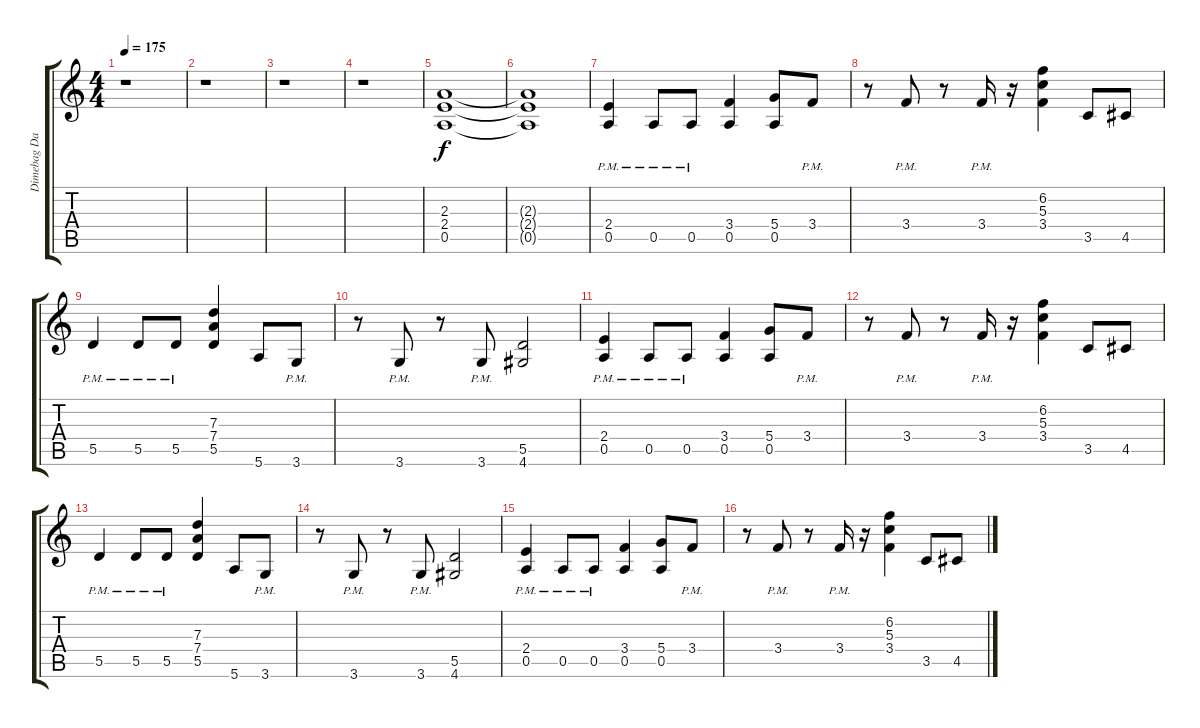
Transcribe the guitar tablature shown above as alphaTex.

\track ("Dimebag Darrell (Rythm)" "Dimebag Da") {instrument distortionguitar}
\staff {score tabs}
\tuning (E4 B3 G3 D3 A2 E2) {hide}
\ts (4 4)
\tempo 175
\clef g2
\ks c
r.1{dy f} |
r.1 |
r.1 |
r.1 |
(2.3 2.4 0.5).1{volume 16 instrument distortionguitar} |
(2.3{t} 2.4{t} 0.5{t}).1 |
(2.4{pm} 0.5{pm}).4 0.5{pm}.8 0.5{pm}.8 (3.4 0.5).4 (5.4 0.5).8 3.4{pm}.8 |
r.8 3.4{pm}.8 r.8 3.4{pm}.16 r.16 (6.2 5.3 3.4).4 3.5.8 4.5.8 |
5.5{pm}.4 5.5{pm}.8 5.5{pm}.8 (7.3 7.4 5.5).4 5.6.8 3.6{pm}.8 |
r.8 3.6{pm}.8 r.8 3.6{pm}.8 (5.5 4.6).2 |
(2.4{pm} 0.5{pm}).4 0.5{pm}.8 0.5{pm}.8 (3.4 0.5).4 (5.4 0.5).8 3.4{pm}.8 |
r.8 3.4{pm}.8 r.8 3.4{pm}.16 r.16 (6.2 5.3 3.4).4 3.5.8 4.5.8 |
5.5{pm}.4 5.5{pm}.8 5.5{pm}.8 (7.3 7.4 5.5).4 5.6.8 3.6{pm}.8 |
r.8 3.6{pm}.8 r.8 3.6{pm}.8 (5.5 4.6).2 |
(2.4{pm} 0.5{pm}).4 0.5{pm}.8 0.5{pm}.8 (3.4 0.5).4 (5.4 0.5).8 3.4{pm}.8 |
r.8 3.4{pm}.8 r.8 3.4{pm}.16 r.16 (6.2 5.3 3.4).4 3.5.8 4.5.8
